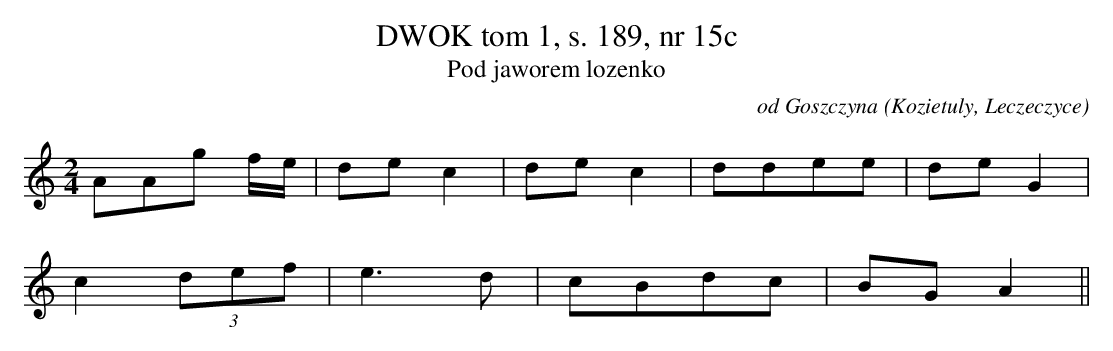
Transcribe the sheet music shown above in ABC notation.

X:1
T:DWOK tom 1, s. 189, nr 15c
T:Pod jaworem lozenko
O:od Goszczyna (Kozietuly, Leczeczyce)
M:2/4
L:1/16
K:C
A2A2g2 fe | d2e2c4 | d2e2c4 |d2d2e2e2 | d2e2G4 |
c4(3d2e2f2 | e6d2 |c2B2d2c2 | B2G2A4||
